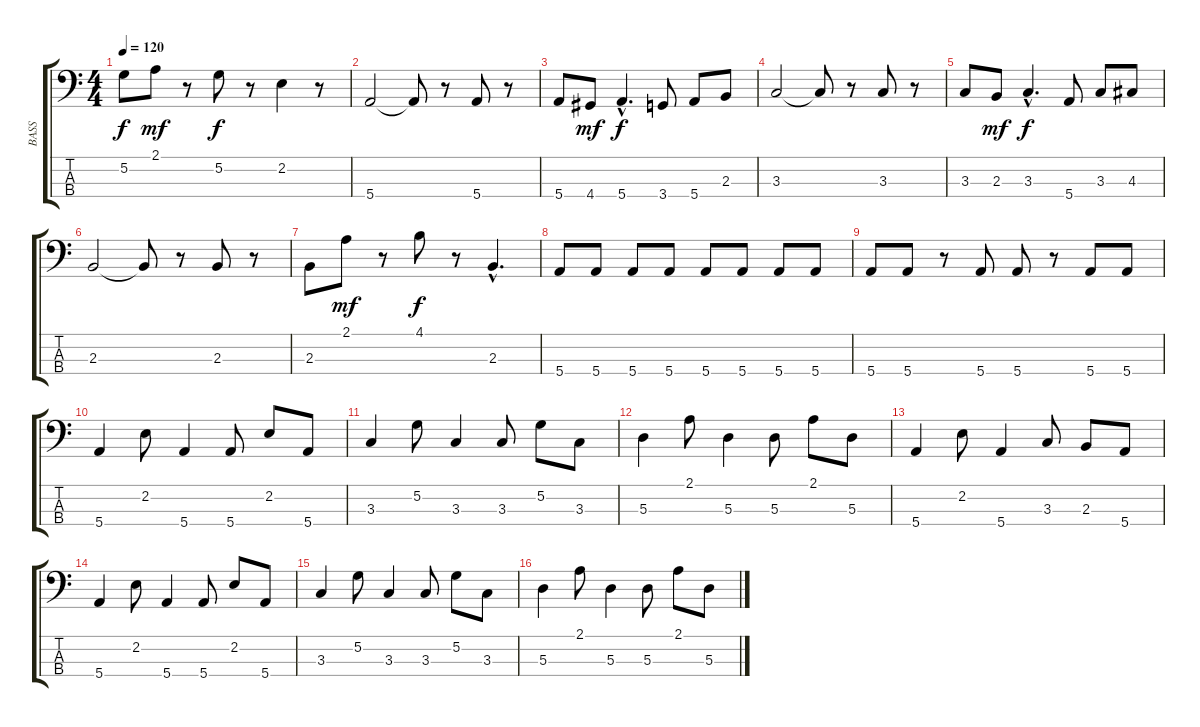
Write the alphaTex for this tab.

\track ("BASS" "BASS") {instrument electricbasspick}
\staff {score tabs}
\tuning (G2 D2 A1 E1) {hide}
\ts (4 4)
\tempo 120
\clef f4
\ks c
5.2.8{dy f} 2.1.8{dy mf} r.8 5.2.8{dy f} r.8 2.2.4 r.8 |
5.4.2 5.4{t}.8 r.8 5.4.8 r.8 |
5.4.8 4.4.8{dy mf} 5.4{hac}.4{d dy f} 3.4.8 5.4.8 2.3.8 |
3.3.2 3.3{t}.8 r.8 3.3.8 r.8 |
3.3.8 2.3.8{dy mf} 3.3{hac}.4{d dy f} 5.4.8 3.3.8 4.3.8 |
2.3.2 2.3{t}.8 r.8 2.3.8 r.8 |
2.3.8 2.1.8{dy mf} r.8 4.1.8{dy f} r.8 2.3{hac}.4{d} |
5.4.8 5.4.8 5.4.8 5.4.8 5.4.8 5.4.8 5.4.8 5.4.8 |
5.4.8 5.4.8 r.8 5.4.8 5.4.8 r.8 5.4.8 5.4.8 |
5.4.4 2.2.8 5.4.4 5.4.8 2.2.8 5.4.8 |
3.3.4 5.2.8 3.3.4 3.3.8 5.2.8 3.3.8 |
5.3.4 2.1.8 5.3.4 5.3.8 2.1.8 5.3.8 |
5.4.4 2.2.8 5.4.4 3.3.8 2.3.8 5.4.8 |
5.4.4 2.2.8 5.4.4 5.4.8 2.2.8 5.4.8 |
3.3.4 5.2.8 3.3.4 3.3.8 5.2.8 3.3.8 |
5.3.4 2.1.8 5.3.4 5.3.8 2.1.8 5.3.8
